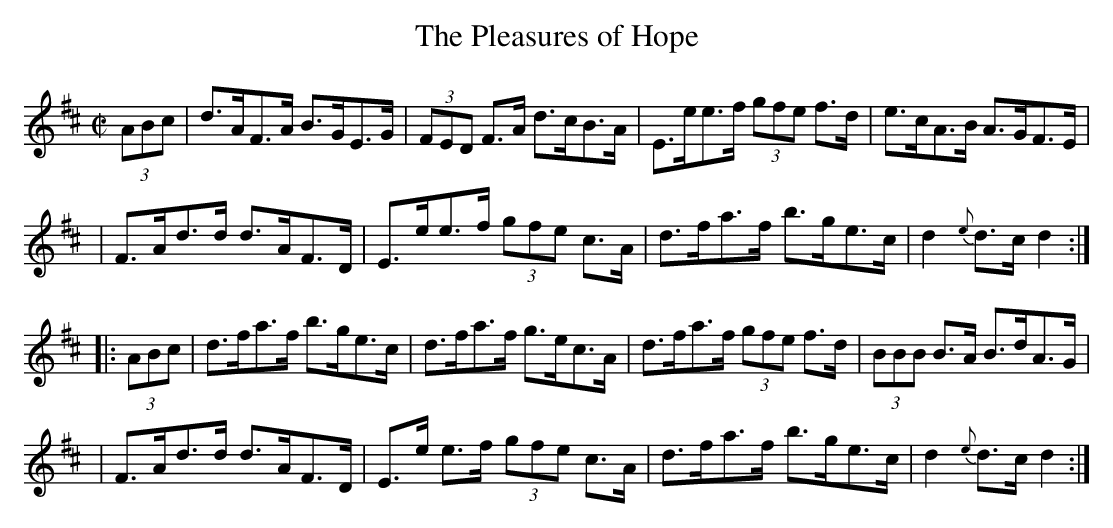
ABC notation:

X:1
T: The Pleasures of Hope
M: C|
L: 1/8
K: D
(3ABc|d>AF>A B>GE>G|(3FED F>A d>cB>A|E>ee>f (3gfe f>d|e>cA>B A>GF>E|
| F>Ad>d d>AF>D|E>ee>f (3gfe c>A|d>fa>f b>ge>c|d2 {e}d>cd2:|
|:(3ABc|d>fa>f b>ge>c|d>fa>f g>ec>A|d>fa>f (3gfe f>d|(3BBB B>A B>dA>G|
|F>Ad>d d>AF>D|E>e e>f (3gfe c>A|d>fa>f b>ge>c|d2 {e}d>cd2:|
